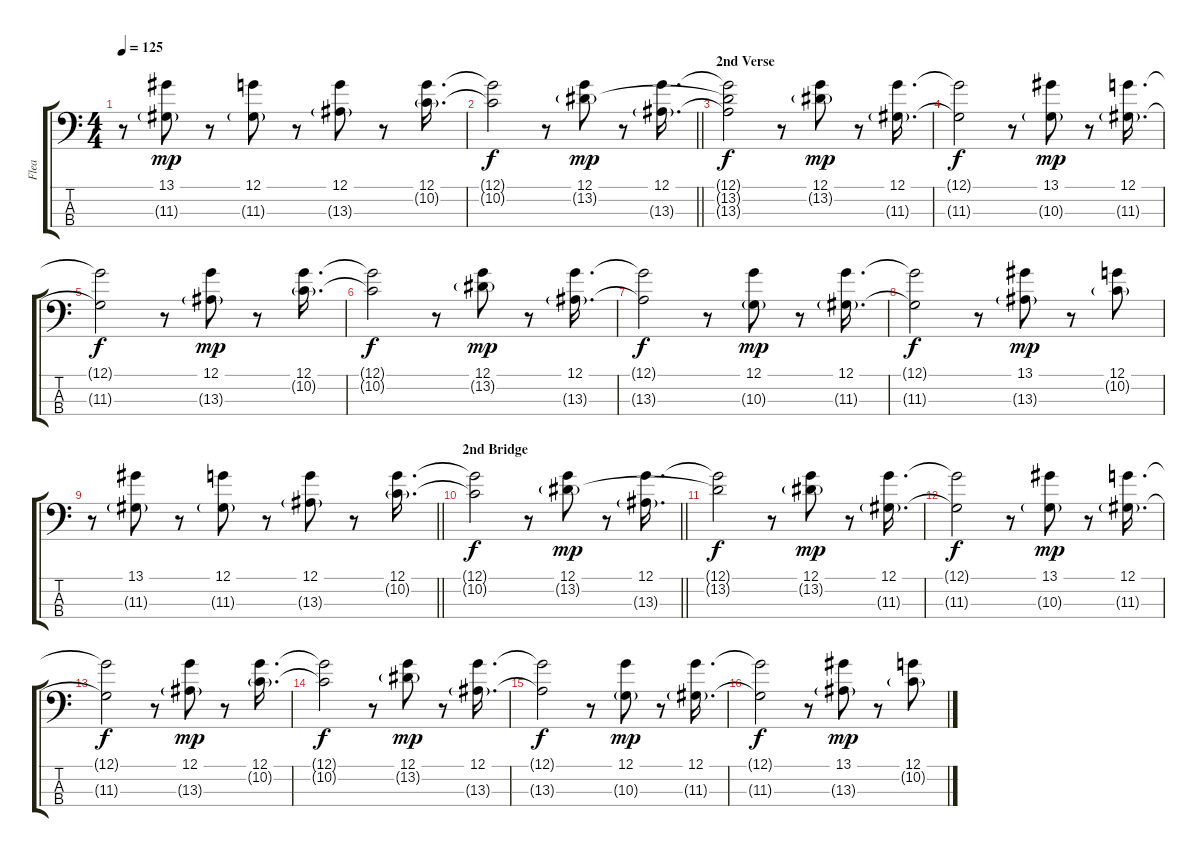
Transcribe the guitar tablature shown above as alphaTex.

\track ("Flea" "Flea") {instrument electricbassfinger}
\staff {score tabs}
\tuning (G2 D2 A1 E1) {hide}
\ts (4 4)
\tempo 125
\clef f4
\ks c
r.8{dy mp} (13.1 11.3{g}).8 r.8 (12.1 11.3{g}).8 r.8 (12.1 13.3{g}).8 r.8 (12.1 10.2{g}).16{d} |
\barLineRight lightlight
(12.1{t} 10.2{t}).2{dy f} r.8 (12.1 13.2{g}).8{dy mp} r.8 (12.1 13.3{g}).16{d} |
\section ("" "2nd Verse")
(12.1{t} 13.2{t} 13.3{t}).2{dy f} r.8 (12.1 13.2{g}).8{dy mp} r.8 (12.1 11.3{g}).16{d} |
(12.1{t} 11.3{t}).2{dy f} r.8 (13.1 10.3{g}).8{dy mp} r.8 (12.1 11.3{g}).16{d} |
(12.1{t} 11.3{t}).2{dy f} r.8 (12.1 13.3{g}).8{dy mp} r.8 (12.1 10.2{g}).16{d} |
(12.1{t} 10.2{t}).2{dy f} r.8 (12.1 13.2{g}).8{dy mp} r.8 (12.1 13.3{g}).16{d} |
(12.1{t} 13.3{t}).2{dy f} r.8 (12.1 10.3{g}).8{dy mp} r.8 (12.1 11.3{g}).16{d} |
(12.1{t} 11.3{t}).2{dy f} r.8 (13.1 13.3{g}).8{dy mp} r.8 (12.1 10.2{g}).8 |
\barLineRight lightlight
r.8 (13.1 11.3{g}).8 r.8 (12.1 11.3{g}).8 r.8 (12.1 13.3{g}).8 r.8 (12.1 10.2{g}).16{d} |
\section ("" "2nd Bridge")
\barLineRight lightlight
(12.1{t} 10.2{t}).2{dy f} r.8 (12.1 13.2{g}).8{dy mp} r.8 (12.1 13.3{g}).16{d} |
(12.1{t} 13.2{t}).2{dy f} r.8 (12.1 13.2{g}).8{dy mp} r.8 (12.1 11.3{g}).16{d} |
(12.1{t} 11.3{t}).2{dy f} r.8 (13.1 10.3{g}).8{dy mp} r.8 (12.1 11.3{g}).16{d} |
(12.1{t} 11.3{t}).2{dy f} r.8 (12.1 13.3{g}).8{dy mp} r.8 (12.1 10.2{g}).16{d} |
(12.1{t} 10.2{t}).2{dy f} r.8 (12.1 13.2{g}).8{dy mp} r.8 (12.1 13.3{g}).16{d} |
(12.1{t} 13.3{t}).2{dy f} r.8 (12.1 10.3{g}).8{dy mp} r.8 (12.1 11.3{g}).16{d} |
(12.1{t} 11.3{t}).2{dy f} r.8 (13.1 13.3{g}).8{dy mp} r.8 (12.1 10.2{g}).8
